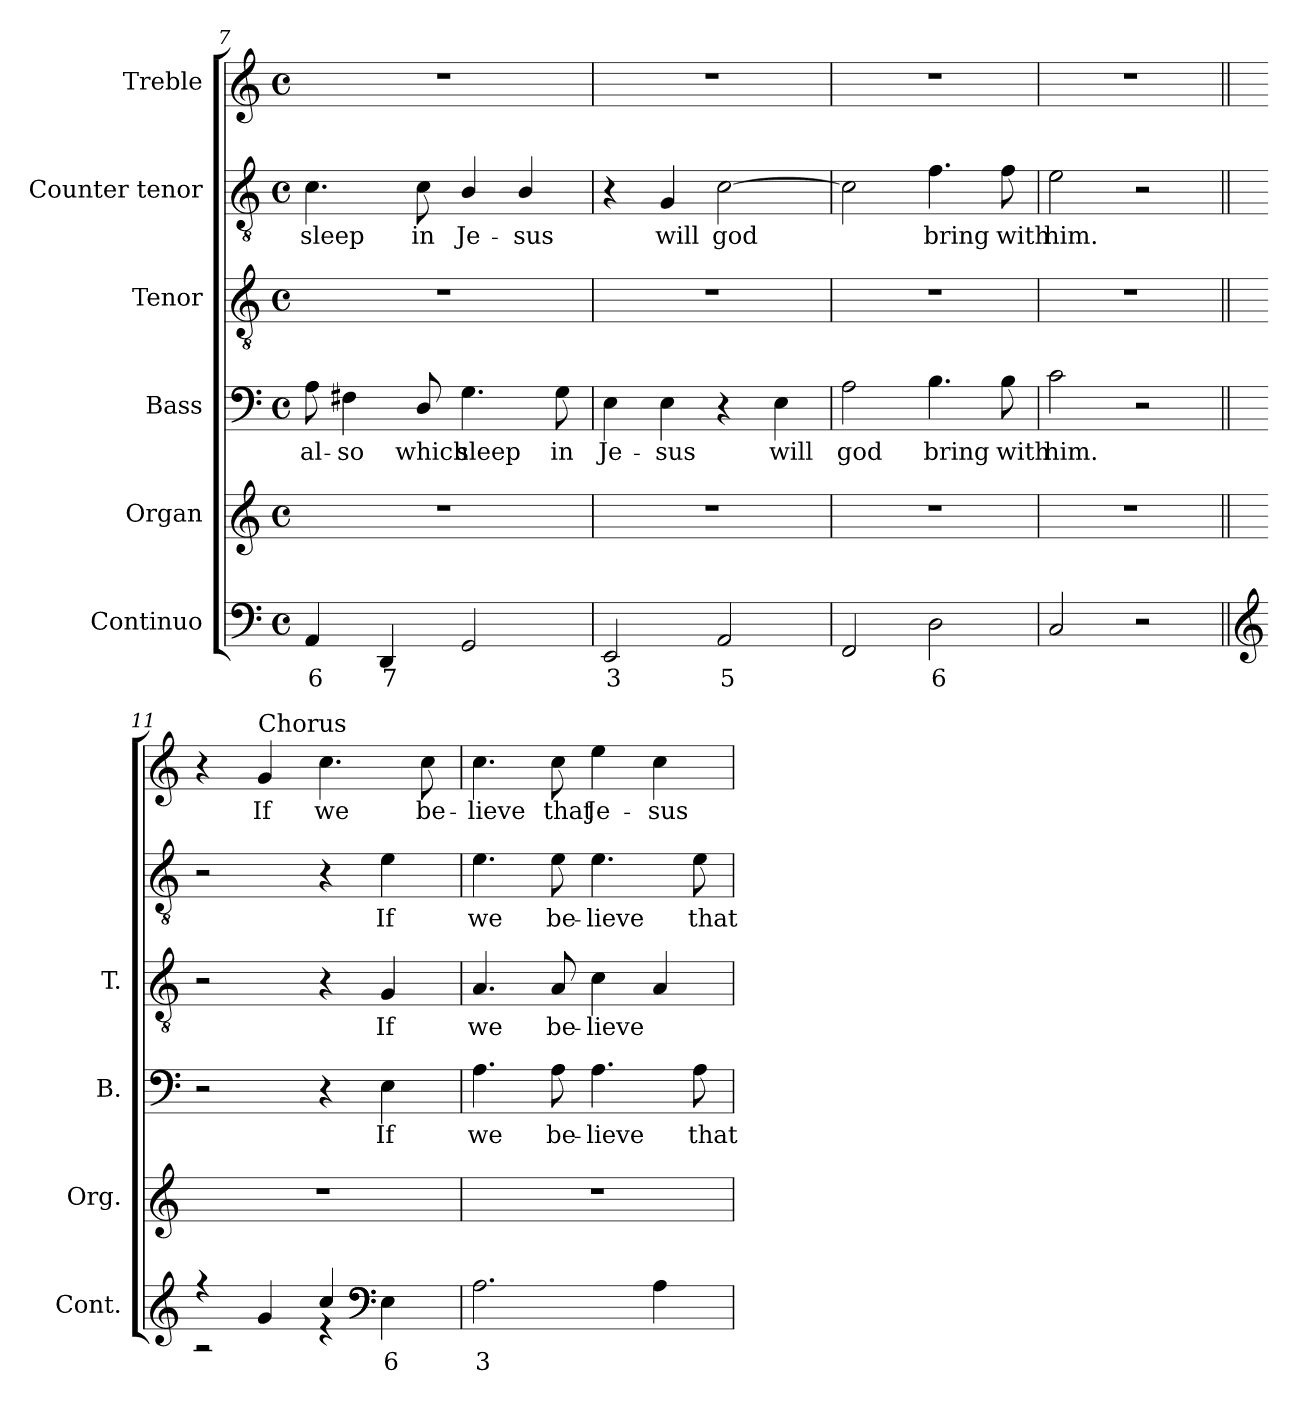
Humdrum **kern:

**kern	**text	**kern	**kern	**text	**kern	**text	**kern	**text	**kern	**text
*part6	*part6	*part5	*part4	*part4	*part3	*part3	*part2	*part2	*part1	*part1
*staff6	*staff6	*staff5	*staff4	*staff4	*staff3	*staff3	*staff2	*staff2	*staff1	*staff1
*I"Continuo	*	*I"Organ	*I"Bass	*	*I"Tenor	*	*I"Counter tenor	*	*I"Treble	*
*I'Cont.	*	*I'Org.	*I'B.	*	*I'T.	*	*	*	*	*
*clefF4	*	*clefG2	*clefF4	*	*clefGv2	*	*clefGv2	*	*clefG2	*
*	*	*	*	*	*ITrd7c12	*	*ITrd7c12	*	*	*
*k[]	*	*k[]	*k[]	*	*k[]	*	*k[]	*	*k[]	*
*C:	*	*C:	*C:	*	*C:	*	*C:	*	*C:	*
*M4/4	*	*M4/4	*M4/4	*	*M4/4	*	*M4/4	*	*M4/4	*
*met(c)	*	*met(c)	*met(c)	*	*met(c)	*	*met(c)	*	*met(c)	*
=7	=7	=7	=7	=7	=7	=7	=7	=7	=7	=7
!	!LO:LY:b:color=#000000	!	!	!	!	!	!	!	!	!
!	!	!	!	!LO:LY:b:color=#000000	!	!	!	!	!	!
!	!	!	!	!	!	!	!	!LO:LY:b:color=#000000	!	!
4AAi/	6	1r	8Ai\	al-	1r	.	4.Ci\	sleep	1r	.
!	!	!	!	!LO:LY:b:color=#000000	!	!	!	!	!	!
.	.	.	4F#Xi\	-so	.	.	.	.	.	.
!	!LO:LY:b:color=#000000	!	!	!	!	!	!	!	!	!
4DDi/	7	.	.	.	.	.	.	.	.	.
!	!	!	!	!LO:LY:b:color=#000000	!	!	!	!	!	!
!	!	!	!	!	!	!	!	!LO:LY:b:color=#000000	!	!
.	.	.	8Di/	which	.	.	8Ci\	in	.	.
!	!	!	!	!LO:LY:b:color=#000000	!	!	!	!	!	!
!	!	!	!	!	!	!	!	!LO:LY:b:color=#000000	!	!
2GGi/	.	.	4.Gi\	sleep	.	.	4BBi/	Je-	.	.
!	!	!	!	!	!	!	!	!LO:LY:b:color=#000000	!	!
.	.	.	.	.	.	.	4BBi/	-sus	.	.
!	!	!	!	!LO:LY:b:color=#000000	!	!	!	!	!	!
.	.	.	8Gi\	in	.	.	.	.	.	.
=8	=8	=8	=8	=8	=8	=8	=8	=8	=8	=8
!	!LO:LY:b:color=#000000	!	!	!	!	!	!	!	!	!
!	!	!	!	!LO:LY:b:color=#000000	!	!	!	!	!	!
2EEi/	3	1r	4Ei\	Je-	1r	.	4r	.	1r	.
!	!	!	!	!LO:LY:b:color=#000000	!	!	!	!	!	!
!	!	!	!	!	!	!	!	!LO:LY:b:color=#000000	!	!
.	.	.	4Ei\	-sus	.	.	4GGi/	will	.	.
!	!LO:LY:b:color=#000000	!	!	!	!	!	!	!	!	!
!	!	!	!	!	!	!	!	!LO:LY:b:color=#000000	!	!
2AAi/	5	.	4r	.	.	.	[2Ci\	god	.	.
!	!	!	!	!LO:LY:b:color=#000000	!	!	!	!	!	!
.	.	.	4Ei\	will	.	.	.	.	.	.
=9	=9	=9	=9	=9	=9	=9	=9	=9	=9	=9
!	!	!	!	!LO:LY:b:color=#000000	!	!	!	!	!	!
2FFi/	.	1r	2Ai\	god	1r	.	2Ci\]	.	1r	.
!	!LO:LY:b:color=#000000	!	!	!	!	!	!	!	!	!
!	!	!	!	!LO:LY:b:color=#000000	!	!	!	!	!	!
!	!	!	!	!	!	!	!	!LO:LY:b:color=#000000	!	!
2Di\	6	.	4.Bi\	bring	.	.	4.Fi\	bring	.	.
!	!	!	!	!LO:LY:b:color=#000000	!	!	!	!	!	!
!	!	!	!	!	!	!	!	!LO:LY:b:color=#000000	!	!
.	.	.	8Bi\	with	.	.	8Fi\	with	.	.
=10	=10	=10	=10	=10	=10	=10	=10	=10	=10	=10
!	!	!	!	!LO:LY:b:color=#000000	!	!	!	!	!	!
!	!	!	!	!	!	!	!	!LO:LY:b:color=#000000	!	!
2Ci/	.	1r	2ci\	him.	1r	.	2Ei\	him.	1r	.
2r	.	.	2r	.	.	.	2r	.	.	.
!!LO:LB:g=z
=11||	=11||	=11||	=11||	=11||	=11||	=11||	=11||	=11||	=11||	=11||
*clefG2	*	*	*	*	*	*	*	*	*	*
*^	*	*	*	*	*	*	*	*	*	*
4r	2r	.	1r	2r	.	2r	.	2r	.	4r	.
!	!	!	!	!	!	!	!	!	!	!LO:TX:a:t=Chorus	!
!	!	!	!	!	!	!	!	!	!	!	!LO:LY:b:color=#000000
4gi/	.	.	.	.	.	.	.	.	.	4gi/	If
!	!	!	!	!	!	!	!	!	!	!	!LO:LY:b:color=#000000
4cci/	4r	.	.	4r	.	4r	.	4r	.	4.cci\	we
*clefF4	*	*	*	*	*	*	*	*	*	*	*
!	!	!LO:LY:b:color=#000000	!	!	!	!	!	!	!	!	!
!	!	!	!	!	!LO:LY:b:color=#000000	!	!	!	!	!	!
!	!	!	!	!	!	!	!LO:LY:b:color=#000000	!	!	!	!
!	!	!	!	!	!	!	!	!	!LO:LY:b:color=#000000	!	!
4ryy	4Ei\	6	.	4Ei\	If	4GGi/	If	4Ei\	If	.	.
!	!	!	!	!	!	!	!	!	!	!	!LO:LY:b:color=#000000
.	.	.	.	.	.	.	.	.	.	8cci\	be-
*v	*v	*	*	*	*	*	*	*	*	*	*
=12	=12	=12	=12	=12	=12	=12	=12	=12	=12	=12
!	!LO:LY:b:color=#000000	!	!	!	!	!	!	!	!	!
!	!	!	!	!LO:LY:b:color=#000000	!	!	!	!	!	!
!	!	!	!	!	!	!LO:LY:b:color=#000000	!	!	!	!
!	!	!	!	!	!	!	!	!LO:LY:b:color=#000000	!	!
!	!	!	!	!	!	!	!	!	!	!LO:LY:b:color=#000000
2.Ai\	3	1r	4.Ai\	we	4.AAi/	we	4.Ei\	we	4.cci\	-lieve
!	!	!	!	!LO:LY:b:color=#000000	!	!	!	!	!	!
!	!	!	!	!	!	!LO:LY:b:color=#000000	!	!	!	!
!	!	!	!	!	!	!	!	!LO:LY:b:color=#000000	!	!
!	!	!	!	!	!	!	!	!	!	!LO:LY:b:color=#000000
.	.	.	8Ai\	be-	8AAi/	be-	8Ei\	be-	8cci\	that
!	!	!	!	!LO:LY:b:color=#000000	!	!	!	!	!	!
!	!	!	!	!	!	!LO:LY:b:color=#000000	!	!	!	!
!	!	!	!	!	!	!	!	!LO:LY:b:color=#000000	!	!
!	!	!	!	!	!	!	!	!	!	!LO:LY:b:color=#000000
.	.	.	4.Ai\	-lieve	4Ci\	-lieve	4.Ei\	-lieve	4eei\	Je-
!	!	!	!	!	!	!	!	!	!	!LO:LY:b:color=#000000
4Ai\	.	.	.	.	4AAi/	.	.	.	4cci\	-sus
!	!	!	!	!LO:LY:b:color=#000000	!	!	!	!	!	!
!	!	!	!	!	!	!	!	!LO:LY:b:color=#000000	!	!
.	.	.	8Ai\	that	.	.	8Ei\	that	.	.
=	=	=	=	=	=	=	=	=	=	=
*-	*-	*-	*-	*-	*-	*-	*-	*-	*-	*-
